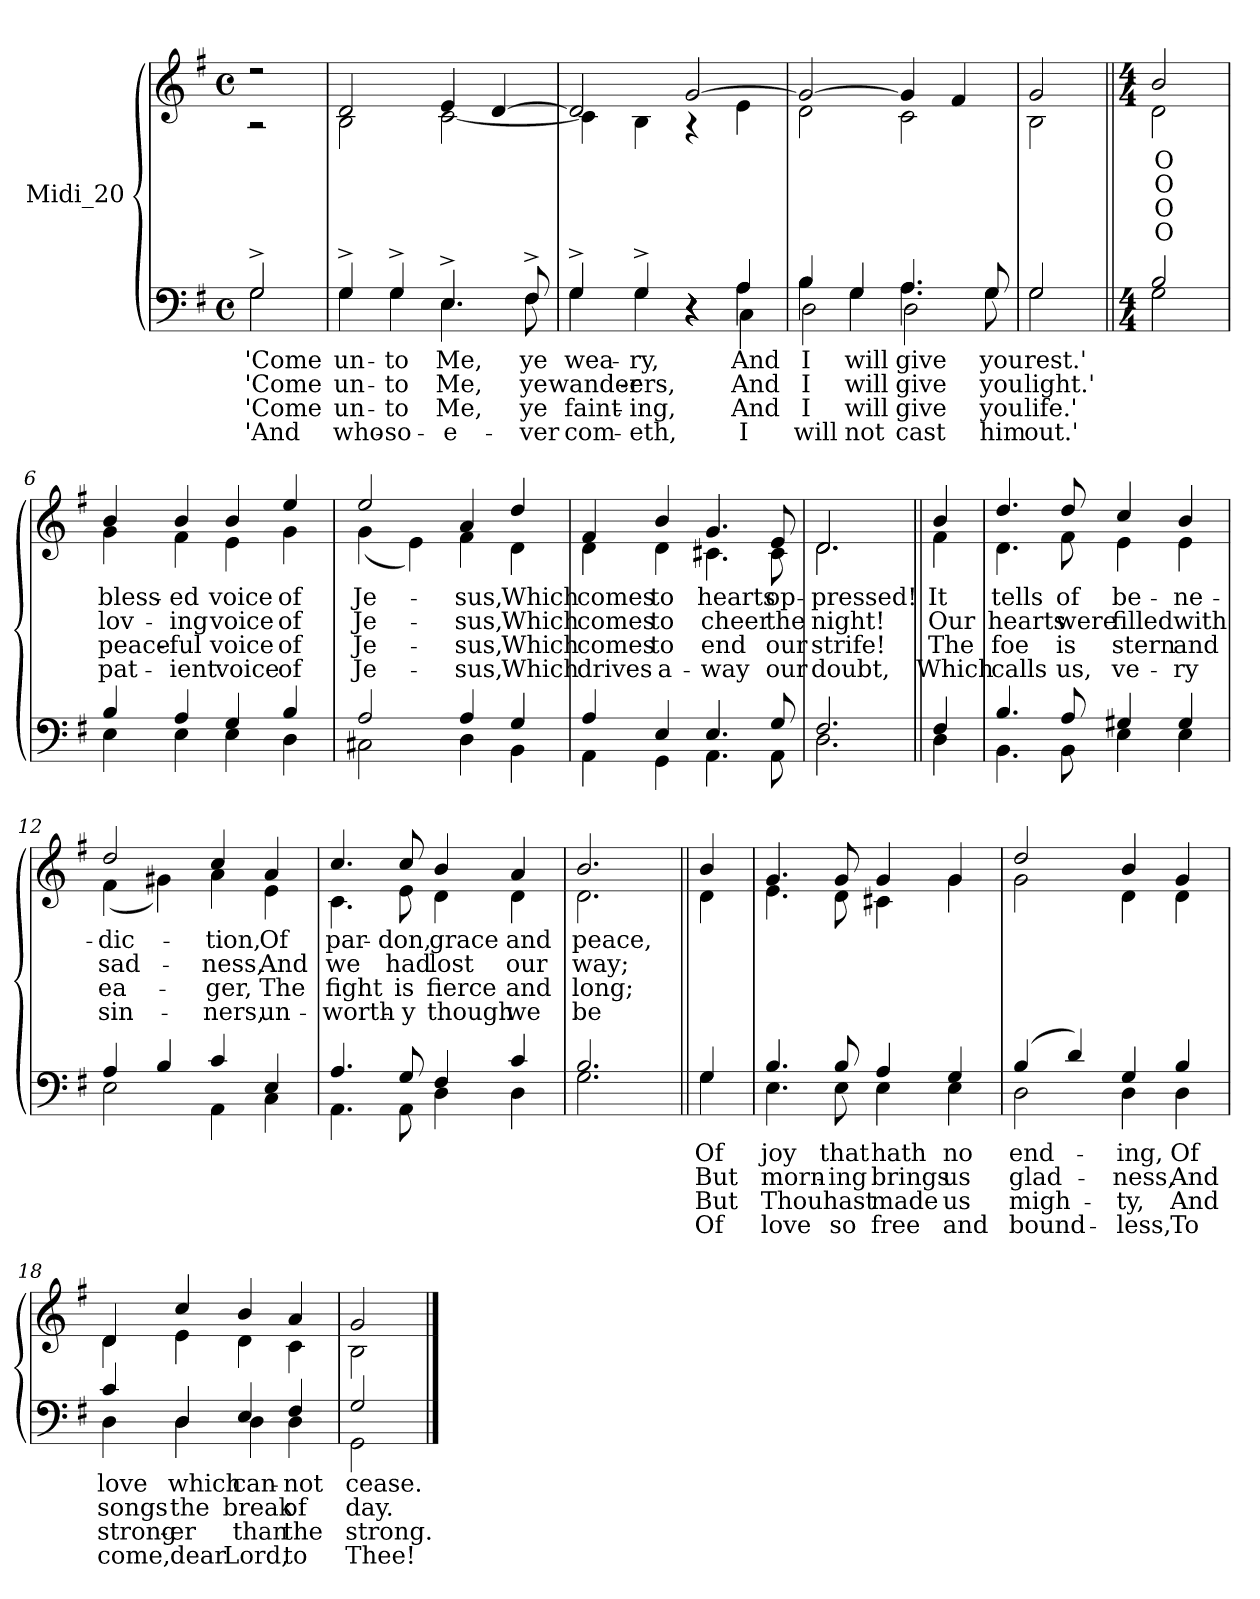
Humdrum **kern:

**kern	**text	**text	**text	**text	**kern	**text	**text	**text	**text
*part2	*part2	*part2	*part2	*part2	*part1	*part1	*part1	*part1	*part1
*staff2	*staff2	*staff2	*staff2	*staff2	*staff1	*staff1	*staff1	*staff1	*staff1
*I"Midi_20	*	*	*	*	*I"Midi_20	*	*	*	*
*clefF4	*	*	*	*	*clefG2	*	*	*	*
*k[f#]	*	*	*	*	*k[f#]	*	*	*	*
*G:	*	*	*	*	*G:	*	*	*	*
*M4/4	*	*	*	*	*M4/4	*	*	*	*
*met(c)	*	*	*	*	*met(c)	*	*	*	*
=	=	=	=	=	=	=	=	=	=
!	!	!	!	!	!LO:TX:a:cj:t=William Chatterton Dix\n(1837-98)	!	!	!	!
!	!	!	!	!	!LO:TX:a:t=Come unto me (76. 76. D)	!	!	!	!
!	!	!	!	!	!LO:TX:a:cj:t=Come unto Me, ye weary	!	!	!	!
!	!	!	!	!	!LO:TX:a:cj:t=John Bacchus Dykes\n(1823-76)	!	!	!	!
!	!LO:LY:a	!LO:LY:a	!LO:LY:a	!LO:LY:a	!	!	!	!	!
*^	*	*	*	*	*^	*	*	*	*
*	*^	*	*	*	*	*	*	*	*	*	*
2G^/	2G\	2ryy	'Come	'Come	'Come	'And	2r	2r	.	.	.	.
=1	=1	=1	=1	=1	=1	=1	=1	=1	=1	=1	=1	=1
!	!	!	!LO:LY:a	!LO:LY:a	!LO:LY:a	!LO:LY:a	!	!	!	!	!	!
4G^/	4G\	1ryy	un-	-un-	-un-	-who-	2d/	2B\	.	.	.	.
!	!	!	!LO:LY:a	!LO:LY:a	!LO:LY:a	!LO:LY:a	!	!	!	!	!	!
4G^/	4G\	.	-to	to	to	so-	.	.	.	.	.	.
!	!	!	!LO:LY:a	!LO:LY:a	!LO:LY:a	!LO:LY:a	!	!	!	!	!	!
4.E^/	4.E\	.	-Me,	Me,	Me,	e-	4e/	[2c\	.	.	.	.
.	.	.	.	.	.	.	[4d/	.	.	.	.	.
!	!	!	!LO:LY:a	!LO:LY:a	!LO:LY:a	!LO:LY:a	!	!	!	!	!	!
8F#^/	8F#\	.	-ye	ye	ye	ver	.	.	.	.	.	.
=2	=2	=2	=2	=2	=2	=2	=2	=2	=2	=2	=2	=2
!	!	!	!LO:LY:a	!LO:LY:a	!LO:LY:a	!LO:LY:a	!	!	!	!	!	!
4G^/	4G\	2ryy	wea-	-wander-	-faint-	-com-	2d/]	4c\]	.	.	.	.
!	!	!	!LO:LY:a	!LO:LY:a	!LO:LY:a	!LO:LY:a	!	!	!	!	!	!
4G^/	4G\	.	-ry,	ers,	ing,	eth,	.	4B\	.	.	.	.
4r	4r	4r	.	.	.	.	[2g/	4r	.	.	.	.
!	!	!	!LO:LY:a	!LO:LY:a	!LO:LY:a	!LO:LY:a	!	!	!	!	!	!
4A/	4A\	4C\	And	And	And	I	.	4e\	.	.	.	.
=3	=3	=3	=3	=3	=3	=3	=3	=3	=3	=3	=3	=3
!	!	!	!LO:LY:a	!LO:LY:a	!LO:LY:a	!LO:LY:a	!	!	!	!	!	!
4B/	4B\	2D\	I	I	I	will	2g/_	2d\	.	.	.	.
!	!	!	!LO:LY:a	!LO:LY:a	!LO:LY:a	!LO:LY:a	!	!	!	!	!	!
4G/	4G\	.	will	will	will	not	.	.	.	.	.	.
!	!	!	!LO:LY:a	!LO:LY:a	!LO:LY:a	!LO:LY:a	!	!	!	!	!	!
4.A/	4.A\	2D\	give	give	give	cast	4g/]	2c\	.	.	.	.
.	.	.	.	.	.	.	4f#/	.	.	.	.	.
!	!	!	!LO:LY:a	!LO:LY:a	!LO:LY:a	!LO:LY:a	!	!	!	!	!	!
8G/	8G\	.	you	you	you	him	.	.	.	.	.	.
=4	=4	=4	=4	=4	=4	=4	=4	=4	=4	=4	=4	=4
!	!	!	!LO:LY:a	!LO:LY:a	!LO:LY:a	!LO:LY:a	!	!	!	!	!	!
2G/	2G\	2ryy	rest.'	light.'	life.'	out.'	2g/	2B\	.	.	.	.
*v	*v	*v	*	*	*	*	*	*	*	*	*	*
!!LO:LB:g=z	!!
=5||	=5||	=5||	=5||	=5||	=5||	=5||	=5||	=5||	=5||	=5||
*M4/4	*	*	*	*	*M4/4	*	*	*	*	*
*^	*	*	*	*	*	*	*	*	*	*
*	*^	*	*	*	*	*	*	*	*	*	*
!	!	!	!	!	!	!	!	!	!LO:LY:b	!LO:LY:b	!LO:LY:b	!LO:LY:b
*	*v	*v	*	*	*	*	*	*	*	*	*	*
2B/	2G\	.	.	.	.	2b/	2d\	O	O	O	O
=6	=6	=6	=6	=6	=6	=6	=6	=6	=6	=6	=6
!	!	!	!	!	!	!	!	!LO:LY:b	!LO:LY:b	!LO:LY:b	!LO:LY:b
4B/	4E\	.	.	.	.	4b/	4g\	bless-	-lov-	-peace-	-pat-
!	!	!	!	!	!	!	!	!LO:LY:b	!LO:LY:b	!LO:LY:b	!LO:LY:b
4A/	4E\	.	.	.	.	4b/	4f#\	-ed	ing	ful	ient
!	!	!	!	!	!	!	!	!LO:LY:b	!LO:LY:b	!LO:LY:b	!LO:LY:b
4G/	4E\	.	.	.	.	4b/	4e\	voice	voice	voice	voice
!	!	!	!	!	!	!	!	!LO:LY:b	!LO:LY:b	!LO:LY:b	!LO:LY:b
4B/	4D\	.	.	.	.	4ee/	4g\	of	of	of	of
=7	=7	=7	=7	=7	=7	=7	=7	=7	=7	=7	=7
!	!	!	!	!	!	!	!	!LO:LY:b	!LO:LY:b	!LO:LY:b	!LO:LY:b
2A/	2C#X\	.	.	.	.	2ee/	(<4g\	Je-	Je-	Je-	Je-
.	.	.	.	.	.	.	4e\)	.	.	.	.
!	!	!	!	!	!	!	!	!LO:LY:b	!LO:LY:b	!LO:LY:b	!LO:LY:b
4A/	4D\	.	.	.	.	4a/	4f#\	sus,	sus,	sus,	sus,
!	!	!	!	!	!	!	!	!LO:LY:b	!LO:LY:b	!LO:LY:b	!LO:LY:b
4G/	4BB\	.	.	.	.	4dd/	4d\	Which	Which	Which	Which
=8	=8	=8	=8	=8	=8	=8	=8	=8	=8	=8	=8
!	!	!	!	!	!	!	!	!LO:LY:b	!LO:LY:b	!LO:LY:b	!LO:LY:b
4A/	4AA\	.	.	.	.	4f#/	4d\	comes	comes	comes	drives
!	!	!	!	!	!	!	!	!LO:LY:b	!LO:LY:b	!LO:LY:b	!LO:LY:b
4E/	4GG\	.	.	.	.	4b/	4d\	to	to	to	a-
!	!	!	!	!	!	!	!	!LO:LY:b	!LO:LY:b	!LO:LY:b	!LO:LY:b
4.E/	4.AA\	.	.	.	.	4.g/	4.c#X\	-hearts	cheer	end	way
!	!	!	!	!	!	!	!	!LO:LY:b	!LO:LY:b	!LO:LY:b	!LO:LY:b
8G/	8AA\	.	.	.	.	8e/	8c#\	op-	-the	our	our
=9	=9	=9	=9	=9	=9	=9	=9	=9	=9	=9	=9
!	!	!	!	!	!	!	!	!LO:LY:b	!LO:LY:b	!LO:LY:b	!LO:LY:b
2.F#/	2.D\	.	.	.	.	2.d/	2.d\	pressed!	night!	strife!	doubt,
!!LO:LB:g=z	!!
=10||	=10||	=10||	=10||	=10||	=10||	=10||	=10||	=10||	=10||	=10||	=10||
!	!	!	!	!	!	!	!	!LO:LY:b	!LO:LY:b	!LO:LY:b	!LO:LY:b
4F#/	4D\	.	.	.	.	4b/	4f#\	It	Our	The	Which
=11	=11	=11	=11	=11	=11	=11	=11	=11	=11	=11	=11
!	!	!	!	!	!	!	!	!LO:LY:b	!LO:LY:b	!LO:LY:b	!LO:LY:b
4.B/	4.BB\	.	.	.	.	4.dd/	4.d\	tells	hearts	foe	calls
!	!	!	!	!	!	!	!	!LO:LY:b	!LO:LY:b	!LO:LY:b	!LO:LY:b
8A/	8BB\	.	.	.	.	8dd/	8f#\	of	were	is	us,
!	!	!	!	!	!	!	!	!LO:LY:b	!LO:LY:b	!LO:LY:b	!LO:LY:b
4G#X/	4E\	.	.	.	.	4cc/	4e\	be-	-filled	stern	ve-
!	!	!	!	!	!	!	!	!LO:LY:b	!LO:LY:b	!LO:LY:b	!LO:LY:b
4G#/	4E\	.	.	.	.	4b/	4e\	-ne-	-with	and	ry
=12	=12	=12	=12	=12	=12	=12	=12	=12	=12	=12	=12
!	!	!	!	!	!	!	!	!LO:LY:b	!LO:LY:b	!LO:LY:b	!LO:LY:b
4A/	2E\	.	.	.	.	2dd/	(<4f#\	dic-	sad-	ea-	sin-
4B/	.	.	.	.	.	.	4g#X\)	.	.	.	.
!	!	!	!	!	!	!	!	!LO:LY:b	!LO:LY:b	!LO:LY:b	!LO:LY:b
4c/	4AA\	.	.	.	.	4cc/	4a\	tion,	ness,	ger,	ners,
!	!	!	!	!	!	!	!	!LO:LY:b	!LO:LY:b	!LO:LY:b	!LO:LY:b
4E/	4C\	.	.	.	.	4a/	4e\	Of	And	The	un-
=13	=13	=13	=13	=13	=13	=13	=13	=13	=13	=13	=13
!	!	!	!	!	!	!	!	!LO:LY:b	!LO:LY:b	!LO:LY:b	!LO:LY:b
4.A/	4.AA\	.	.	.	.	4.cc/	4.c\	-par-	-we	fight	worth-
!	!	!	!	!	!	!	!	!LO:LY:b	!LO:LY:b	!LO:LY:b	!LO:LY:b
8G/	8AA\	.	.	.	.	8cc/	8e\	-don,	had	is	y
!	!	!	!	!	!	!	!	!LO:LY:b	!LO:LY:b	!LO:LY:b	!LO:LY:b
4F#/	4D\	.	.	.	.	4b/	4d\	grace	lost	fierce	though
!	!	!	!	!	!	!	!	!LO:LY:b	!LO:LY:b	!LO:LY:b	!LO:LY:b
4c/	4D\	.	.	.	.	4a/	4d\	and	our	and	we
=14	=14	=14	=14	=14	=14	=14	=14	=14	=14	=14	=14
!	!	!	!	!	!	!	!	!LO:LY:b	!LO:LY:b	!LO:LY:b	!LO:LY:b
2.B/	2.G\	.	.	.	.	2.b/	2.d\	peace,	way;	long;	be
!!LO:LB:g=z	!!
=15||	=15||	=15||	=15||	=15||	=15||	=15||	=15||	=15||	=15||	=15||	=15||
!	!	!LO:LY:a	!LO:LY:a	!LO:LY:a	!LO:LY:a	!	!	!	!	!	!
4G/	4G\	Of	But	But	Of	4b/	4d\	.	.	.	.
=16	=16	=16	=16	=16	=16	=16	=16	=16	=16	=16	=16
!	!	!LO:LY:a	!LO:LY:a	!LO:LY:a	!LO:LY:a	!	!	!	!	!	!
4.B/	4.E\	joy	morn-	-Thou	love	4.g/	4.e\	.	.	.	.
!	!	!LO:LY:a	!LO:LY:a	!LO:LY:a	!LO:LY:a	!	!	!	!	!	!
8B/	8E\	that	ing	hast	so	8g/	8d\	.	.	.	.
!	!	!LO:LY:a	!LO:LY:a	!LO:LY:a	!LO:LY:a	!	!	!	!	!	!
4A/	4E\	hath	brings	made	free	4g/	4c#X\	.	.	.	.
!	!	!LO:LY:a	!LO:LY:a	!LO:LY:a	!LO:LY:a	!	!	!	!	!	!
4G/	4E\	no	us	us	and	4g/	4g\	.	.	.	.
=17	=17	=17	=17	=17	=17	=17	=17	=17	=17	=17	=17
!	!	!LO:LY:a	!LO:LY:a	!LO:LY:a	!LO:LY:a	!	!	!	!	!	!
(>4B/	2D\	end-	glad-	migh-	bound-	2dd/	2g\	.	.	.	.
4d/)	.	.	.	.	.	.	.	.	.	.	.
!	!	!LO:LY:a	!LO:LY:a	!LO:LY:a	!LO:LY:a	!	!	!	!	!	!
4G/	4D\	ing,	ness,	ty,	less,	4b/	4d\	.	.	.	.
!	!	!LO:LY:a	!LO:LY:a	!LO:LY:a	!LO:LY:a	!	!	!	!	!	!
4B/	4D\	Of	And	And	To	4g/	4d\	.	.	.	.
=18	=18	=18	=18	=18	=18	=18	=18	=18	=18	=18	=18
!	!	!LO:LY:a	!LO:LY:a	!LO:LY:a	!LO:LY:a	!	!	!	!	!	!
4c/	4D\	love	songs	strong-	-come,	4d/	4d\	.	.	.	.
!	!	!LO:LY:a	!LO:LY:a	!LO:LY:a	!LO:LY:a	!	!	!	!	!	!
4D/	4D\	which	the	er	dear	4cc/	4e\	.	.	.	.
!	!	!LO:LY:a	!LO:LY:a	!LO:LY:a	!LO:LY:a	!	!	!	!	!	!
4E/	4D\	can-	-break	than	Lord,	4b/	4d\	.	.	.	.
!	!	!LO:LY:a	!LO:LY:a	!LO:LY:a	!LO:LY:a	!	!	!	!	!	!
4F#/	4D\	not	of	the	to	4a/	4c\	.	.	.	.
=19	=19	=19	=19	=19	=19	=19	=19	=19	=19	=19	=19
!	!	!LO:LY:a	!LO:LY:a	!LO:LY:a	!LO:LY:a	!	!	!	!	!	!
2G/	2GG\	cease.	day.	strong.	Thee!	2g/	2B\	.	.	.	.
*v	*v	*	*	*	*	*	*	*	*	*	*
*	*	*	*	*	*v	*v	*	*	*	*
==	==	==	==	==	==	==	==	==	==
*-	*-	*-	*-	*-	*-	*-	*-	*-	*-
